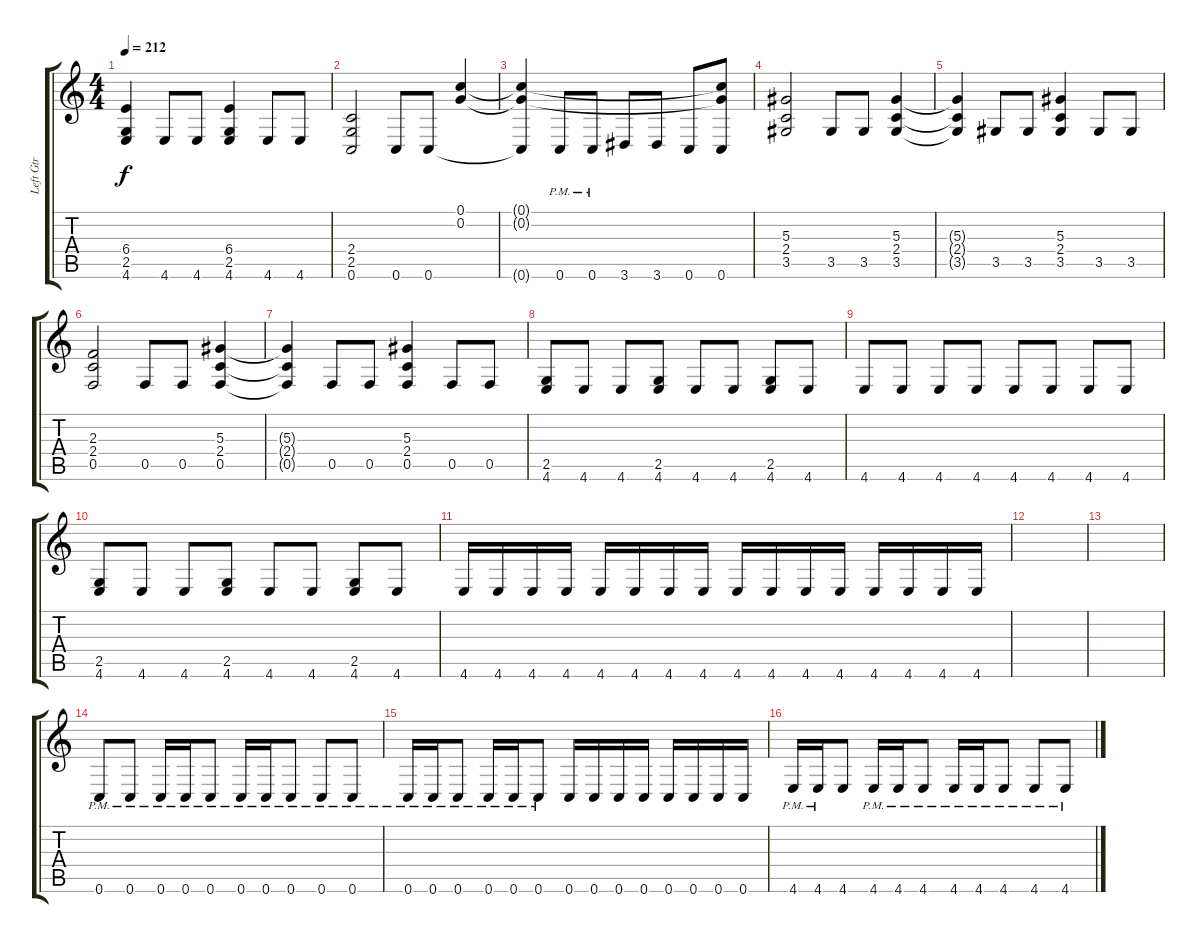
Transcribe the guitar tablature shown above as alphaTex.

\track ("Left Gtr" "Left Gtr") {instrument distortionguitar}
\staff {score tabs}
\tuning (C4 G3 Eb3 Bb2 F2 C2) {hide}
\ts (4 4)
\tempo 212
\clef g2
\ks c
(6.4{t} 2.5{t} 4.6{t}).4{dy f} 4.6.8 4.6.8 (6.4 2.5 4.6).4 4.6.8 4.6.8 |
(2.4 2.5 0.6).2 0.6.8 0.6.8 (0.1 0.2).4 |
(0.1{t} 0.2{t} 0.6{t}).4 0.6{pm}.8 0.6{pm}.8 3.6.8 3.6.8 0.6.8 (0.1{t} 0.2{t} 0.6).8 |
(5.3 2.4 3.5).2 3.5.8 3.5.8 (5.3 2.4 3.5).4 |
(5.3{t} 2.4{t} 3.5{t}).4 3.5.8 3.5.8 (5.3 2.4 3.5).4 3.5.8 3.5.8 |
(2.3 2.4 0.5).2 0.5.8 0.5.8 (5.3 2.4 0.5).4 |
(5.3{t} 2.4{t} 0.5{t}).4 0.5.8 0.5.8 (5.3 2.4 0.5).4 0.5.8 0.5.8 |
(2.5 4.6).8 4.6.8 4.6.8 (2.5 4.6).8 4.6.8 4.6.8 (2.5 4.6).8 4.6.8 |
4.6.8 4.6.8 4.6.8 4.6.8 4.6.8 4.6.8 4.6.8 4.6.8 |
(2.5 4.6).8 4.6.8 4.6.8 (2.5 4.6).8 4.6.8 4.6.8 (2.5 4.6).8 4.6.8 |
4.6.16 4.6.16 4.6.16 4.6.16 4.6.16 4.6.16 4.6.16 4.6.16 4.6.16 4.6.16 4.6.16 4.6.16 4.6.16 4.6.16 4.6.16 4.6.16 |
|
|
0.6{pm}.8 0.6{pm}.8 0.6{pm}.16 0.6{pm}.16 0.6{pm}.8 0.6{pm}.16 0.6{pm}.16 0.6{pm}.8 0.6{pm}.8 0.6{pm}.8 |
0.6{pm}.16 0.6{pm}.16 0.6{pm}.8 0.6{pm}.16 0.6{pm}.16 0.6{pm}.8 0.6.16 0.6.16 0.6.16 0.6.16 0.6.16 0.6.16 0.6.16 0.6.16 |
4.6{pm}.16 4.6{pm}.16 4.6.8 4.6{pm}.16 4.6{pm}.16 4.6{pm}.8 4.6{pm}.16 4.6{pm}.16 4.6{pm}.8 4.6{pm}.8 4.6{pm}.8
